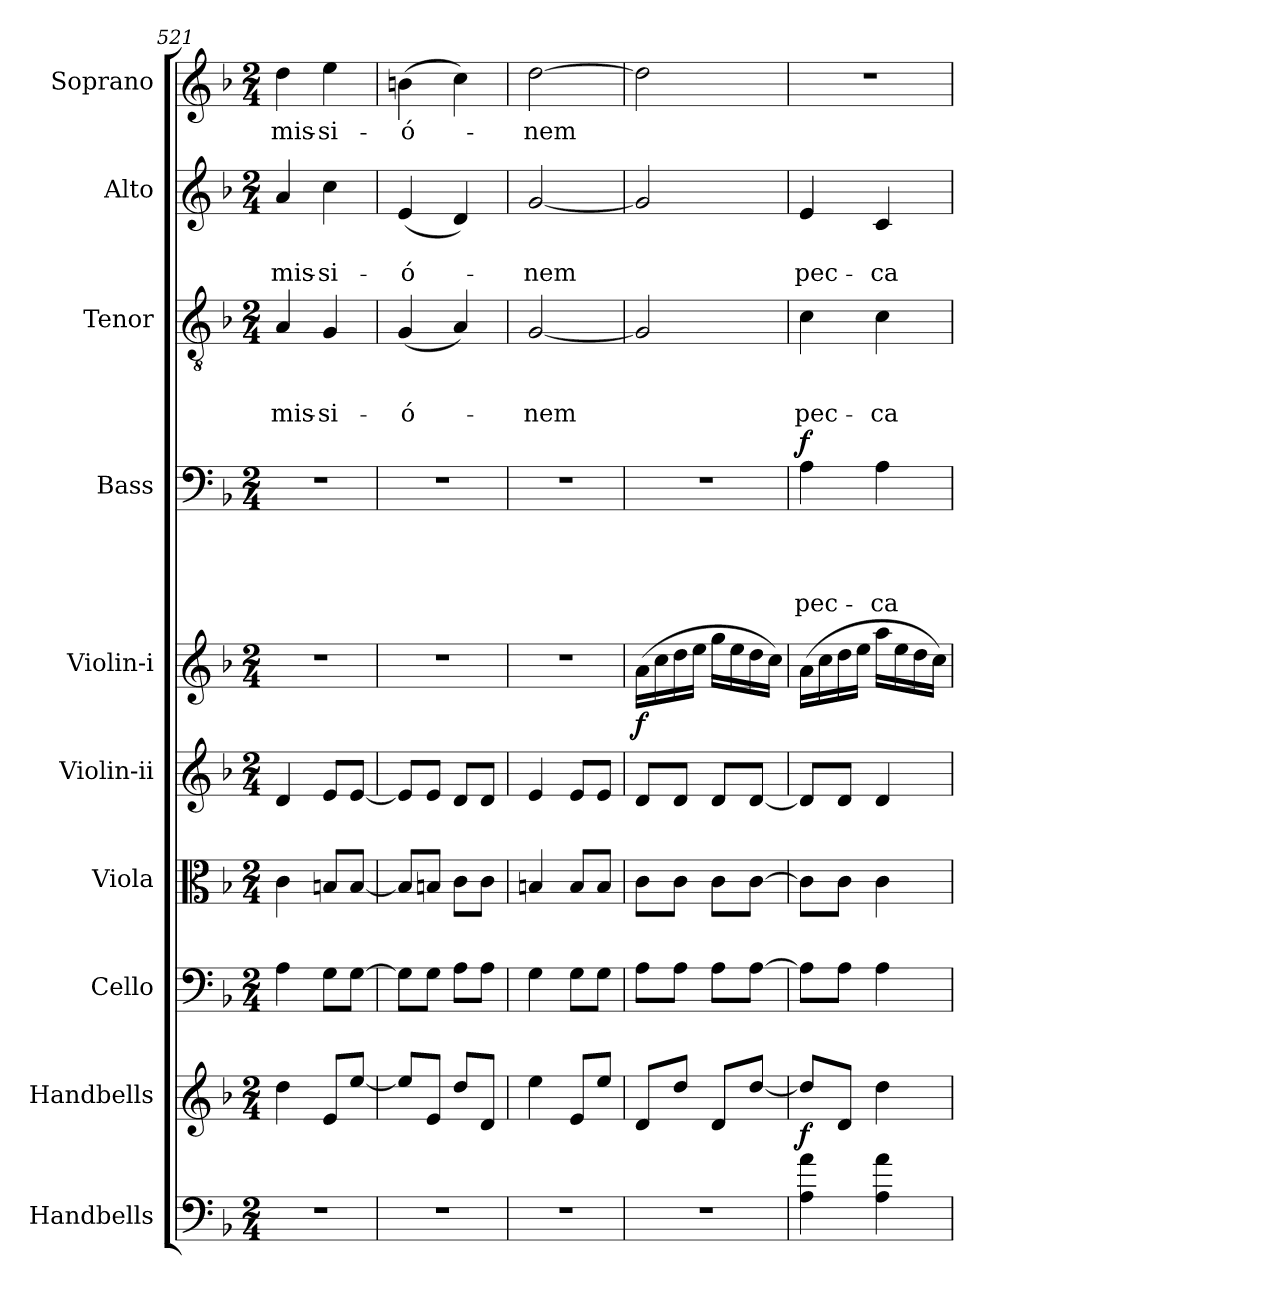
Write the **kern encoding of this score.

**kern	**dynam	**kern	**kern	**kern	**kern	**kern	**dynam	**kern	**text	**text	**text	**text	**dynam	**kern	**text	**text	**text	**kern	**text	**text	**kern	**text
*part10	*part10	*part9	*part8	*part7	*part6	*part5	*part5	*part4	*part4	*part4	*part4	*part4	*part4	*part3	*part3	*part3	*part3	*part2	*part2	*part2	*part1	*part1
*staff10	*staff10	*staff9	*staff8	*staff7	*staff6	*staff5	*staff5	*staff4	*staff4	*staff4	*staff4	*staff4	*staff4	*staff3	*staff3	*staff3	*staff3	*staff2	*staff2	*staff2	*staff1	*staff1
*I"Handbells	*	*I"Handbells	*I"Cello	*I"Viola	*I"Violin-ii	*I"Violin-i	*	*I"Bass	*	*	*	*	*	*I"Tenor	*	*	*	*I"Alto	*	*	*I"Soprano	*
*	*	*	*	*I'Vla.	*I'Vln.-ii	*I'Vln.-i	*	*I'B	*	*	*	*	*	*I'T	*	*	*	*I'A	*	*	*I'S	*
*clefF4	*	*clefG2	*clefF4	*clefC3	*clefG2	*clefG2	*	*clefF4	*	*	*	*	*	*clefGv2	*	*	*	*clefG2	*	*	*clefG2	*
*k[b-]	*	*k[b-]	*k[b-]	*k[b-]	*k[b-]	*k[b-]	*	*k[b-]	*	*	*	*	*	*k[b-]	*	*	*	*k[b-]	*	*	*k[b-]	*
*F:	*	*F:	*F:	*F:	*F:	*F:	*	*F:	*	*	*	*	*	*F:	*	*	*	*F:	*	*	*F:	*
*M2/4	*	*M2/4	*M2/4	*M2/4	*M2/4	*M2/4	*	*M2/4	*	*	*	*	*	*M2/4	*	*	*	*M2/4	*	*	*M2/4	*
=521	=521	=521	=521	=521	=521	=521	=521	=521	=521	=521	=521	=521	=521	=521	=521	=521	=521	=521	=521	=521	=521	=521
!LO:N:vis=1	!	!	!	!	!	!LO:N:vis=1	!	!LO:N:vis=1	!	!	!	!	!	!	!	!	!LO:LY:b	!	!	!LO:LY:b	!	!LO:LY:b
2r	.	4dd\	4A\	4c\	4d/	2r	.	2r	.	.	.	.	.	4A/	.	.	-mis-	4a/	.	-mis-	4dd\	-mis-
!	!	!	!	!	!	!	!	!	!	!	!	!	!	!	!	!	!LO:LY:b:rj	!	!	!LO:LY:b:rj	!	!LO:LY:b:rj
.	.	8e/L	8G\L	8Bn/L	8e/L	.	.	.	.	.	.	.	.	4G/	.	.	-si-	4cc\	.	-si-	4ee\	-si-
.	.	[<8ee/J	[>8G\J	[<8B/J	[<8e/J	.	.	.	.	.	.	.	.	.	.	.	.	.	.	.	.	.
=522	=522	=522	=522	=522	=522	=522	=522	=522	=522	=522	=522	=522	=522	=522	=522	=522	=522	=522	=522	=522	=522	=522
!LO:N:vis=1	!	!	!	!	!	!LO:N:vis=1	!	!LO:N:vis=1	!	!	!	!	!	!	!	!	!LO:LY:b	!	!	!LO:LY:b	!	!LO:LY:b
2r	.	8ee/L]	8G\L]	8B/L]	8e/L]	2r	.	2r	.	.	.	.	.	(<4G/	.	.	-ó-	(<4e/	.	-ó-	(>4bn\	-ó-
.	.	8e/J	8G\J	8Bn/J	8e/J	.	.	.	.	.	.	.	.	.	.	.	.	.	.	.	.	.
.	.	8dd/L	8A\L	8c\L	8d/L	.	.	.	.	.	.	.	.	4A/)	.	.	.	4d/)	.	.	4cc\)	.
.	.	8d/J	8A\J	8c\J	8d/J	.	.	.	.	.	.	.	.	.	.	.	.	.	.	.	.	.
!!LO:PB:g=z
=523	=523	=523	=523	=523	=523	=523	=523	=523	=523	=523	=523	=523	=523	=523	=523	=523	=523	=523	=523	=523	=523	=523
!LO:N:vis=1	!	!	!	!	!	!LO:N:vis=1	!	!LO:N:vis=1	!	!	!	!	!	!	!	!	!LO:LY:b	!	!	!LO:LY:b	!	!LO:LY:b
2r	.	4ee\	4G\	4Bn/	4e/	2r	.	2r	.	.	.	.	.	[<2G/	.	.	-nem	[<2g/	.	-nem	[>2dd\	-nem
.	.	8e/L	8G\L	8B/L	8e/L	.	.	.	.	.	.	.	.	.	.	.	.	.	.	.	.	.
.	.	8ee/J	8G\J	8B/J	8e/J	.	.	.	.	.	.	.	.	.	.	.	.	.	.	.	.	.
=524	=524	=524	=524	=524	=524	=524	=524	=524	=524	=524	=524	=524	=524	=524	=524	=524	=524	=524	=524	=524	=524	=524
!LO:N:vis=1	!	!	!	!	!	!	!LO:DY:b	!LO:N:vis=1	!	!	!	!	!	!	!	!	!	!	!	!	!	!
2r	.	8d/L	8A\L	8c\L	8d/L	(>16a\LL	f	2r	.	.	.	.	.	2G/]	.	.	.	2g/]	.	.	2dd\]	.
.	.	.	.	.	.	16cc\	.	.	.	.	.	.	.	.	.	.	.	.	.	.	.	.
.	.	8dd/J	8A\J	8c\J	8d/J	16dd\	.	.	.	.	.	.	.	.	.	.	.	.	.	.	.	.
.	.	.	.	.	.	16ee\JJ	.	.	.	.	.	.	.	.	.	.	.	.	.	.	.	.
.	.	8d/L	8A\L	8c\L	8d/L	16gg\LL	.	.	.	.	.	.	.	.	.	.	.	.	.	.	.	.
.	.	.	.	.	.	16ee\	.	.	.	.	.	.	.	.	.	.	.	.	.	.	.	.
.	.	[<8dd/J	[>8A\J	[>8c\J	[<8d/J	16dd\	.	.	.	.	.	.	.	.	.	.	.	.	.	.	.	.
.	.	.	.	.	.	16cc\JJ)	.	.	.	.	.	.	.	.	.	.	.	.	.	.	.	.
=525	=525	=525	=525	=525	=525	=525	=525	=525	=525	=525	=525	=525	=525	=525	=525	=525	=525	=525	=525	=525	=525	=525
!	!LO:DY:a	!	!	!	!	!	!	!	!	!	!	!LO:LY:b	!LO:DY:a	!	!	!	!LO:LY:b	!	!	!LO:LY:b	!LO:N:vis=1	!
4A\ 4a\	f	8dd/L]	8A\L]	8c\L]	8d/L]	(>16a\LL	.	4A\	.	.	.	pec-	f	4c\	.	.	pec-	4e/	.	pec-	2r	.
.	.	.	.	.	.	16cc\	.	.	.	.	.	.	.	.	.	.	.	.	.	.	.	.
.	.	8d/J	8A\J	8c\J	8d/J	16dd\	.	.	.	.	.	.	.	.	.	.	.	.	.	.	.	.
.	.	.	.	.	.	16ee\JJ	.	.	.	.	.	.	.	.	.	.	.	.	.	.	.	.
!	!	!	!	!	!	!	!	!	!	!	!	!LO:LY:b	!	!	!	!	!LO:LY:b	!	!	!LO:LY:b	!	!
4A\ 4a\	.	4dd\	4A\	4c\	4d/	16aa\LL	.	4A\	.	.	.	-ca-	.	4c\	.	.	-ca-	4c/	.	-ca-	.	.
.	.	.	.	.	.	16ee\	.	.	.	.	.	.	.	.	.	.	.	.	.	.	.	.
.	.	.	.	.	.	16dd\	.	.	.	.	.	.	.	.	.	.	.	.	.	.	.	.
.	.	.	.	.	.	16cc\JJ)	.	.	.	.	.	.	.	.	.	.	.	.	.	.	.	.
=	=	=	=	=	=	=	=	=	=	=	=	=	=	=	=	=	=	=	=	=	=	=
*-	*-	*-	*-	*-	*-	*-	*-	*-	*-	*-	*-	*-	*-	*-	*-	*-	*-	*-	*-	*-	*-	*-
